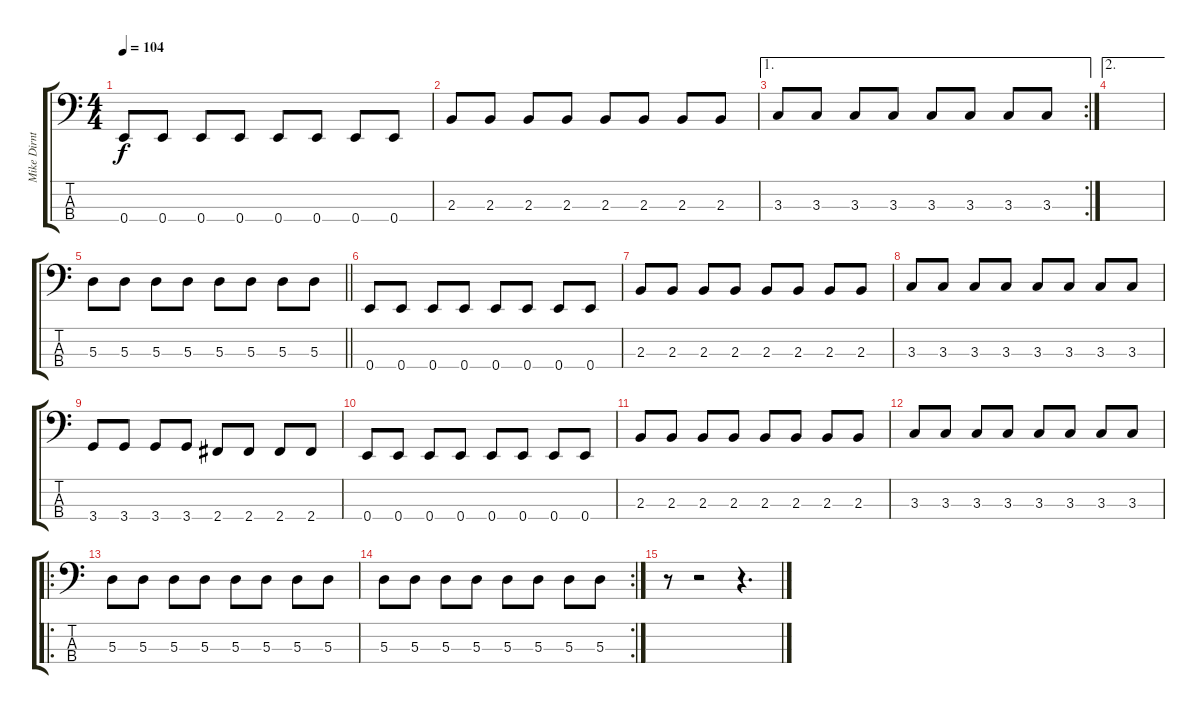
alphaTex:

\track ("Mike Dirnt" "Mike Dirnt") {instrument electricbasspick}
\staff {score tabs}
\tuning (G2 D2 A1 E1) {hide}
\ts (4 4)
\tempo 104
\clef f4
\ks c
0.4.8{dy f} 0.4.8 0.4.8 0.4.8 0.4.8 0.4.8 0.4.8 0.4.8 |
2.3.8 2.3.8 2.3.8 2.3.8 2.3.8 2.3.8 2.3.8 2.3.8 |
\ae 1
\rc 2
3.3.8 3.3.8 3.3.8 3.3.8 3.3.8 3.3.8 3.3.8 3.3.8 |
\ae 2
|
\barLineRight lightlight
5.3.8 5.3.8 5.3.8 5.3.8 5.3.8 5.3.8 5.3.8 5.3.8 |
0.4.8 0.4.8 0.4.8 0.4.8 0.4.8 0.4.8 0.4.8 0.4.8 |
2.3.8 2.3.8 2.3.8 2.3.8 2.3.8 2.3.8 2.3.8 2.3.8 |
3.3.8 3.3.8 3.3.8 3.3.8 3.3.8 3.3.8 3.3.8 3.3.8 |
3.4.8 3.4.8 3.4.8 3.4.8 2.4.8 2.4.8 2.4.8 2.4.8 |
0.4.8 0.4.8 0.4.8 0.4.8 0.4.8 0.4.8 0.4.8 0.4.8 |
2.3.8 2.3.8 2.3.8 2.3.8 2.3.8 2.3.8 2.3.8 2.3.8 |
3.3.8 3.3.8 3.3.8 3.3.8 3.3.8 3.3.8 3.3.8 3.3.8 |
\ro
5.3.8 5.3.8 5.3.8 5.3.8 5.3.8 5.3.8 5.3.8 5.3.8 |
\rc 2
5.3.8 5.3.8 5.3.8 5.3.8 5.3.8 5.3.8 5.3.8 5.3.8 |
r.8 r.2 r.4{d}
